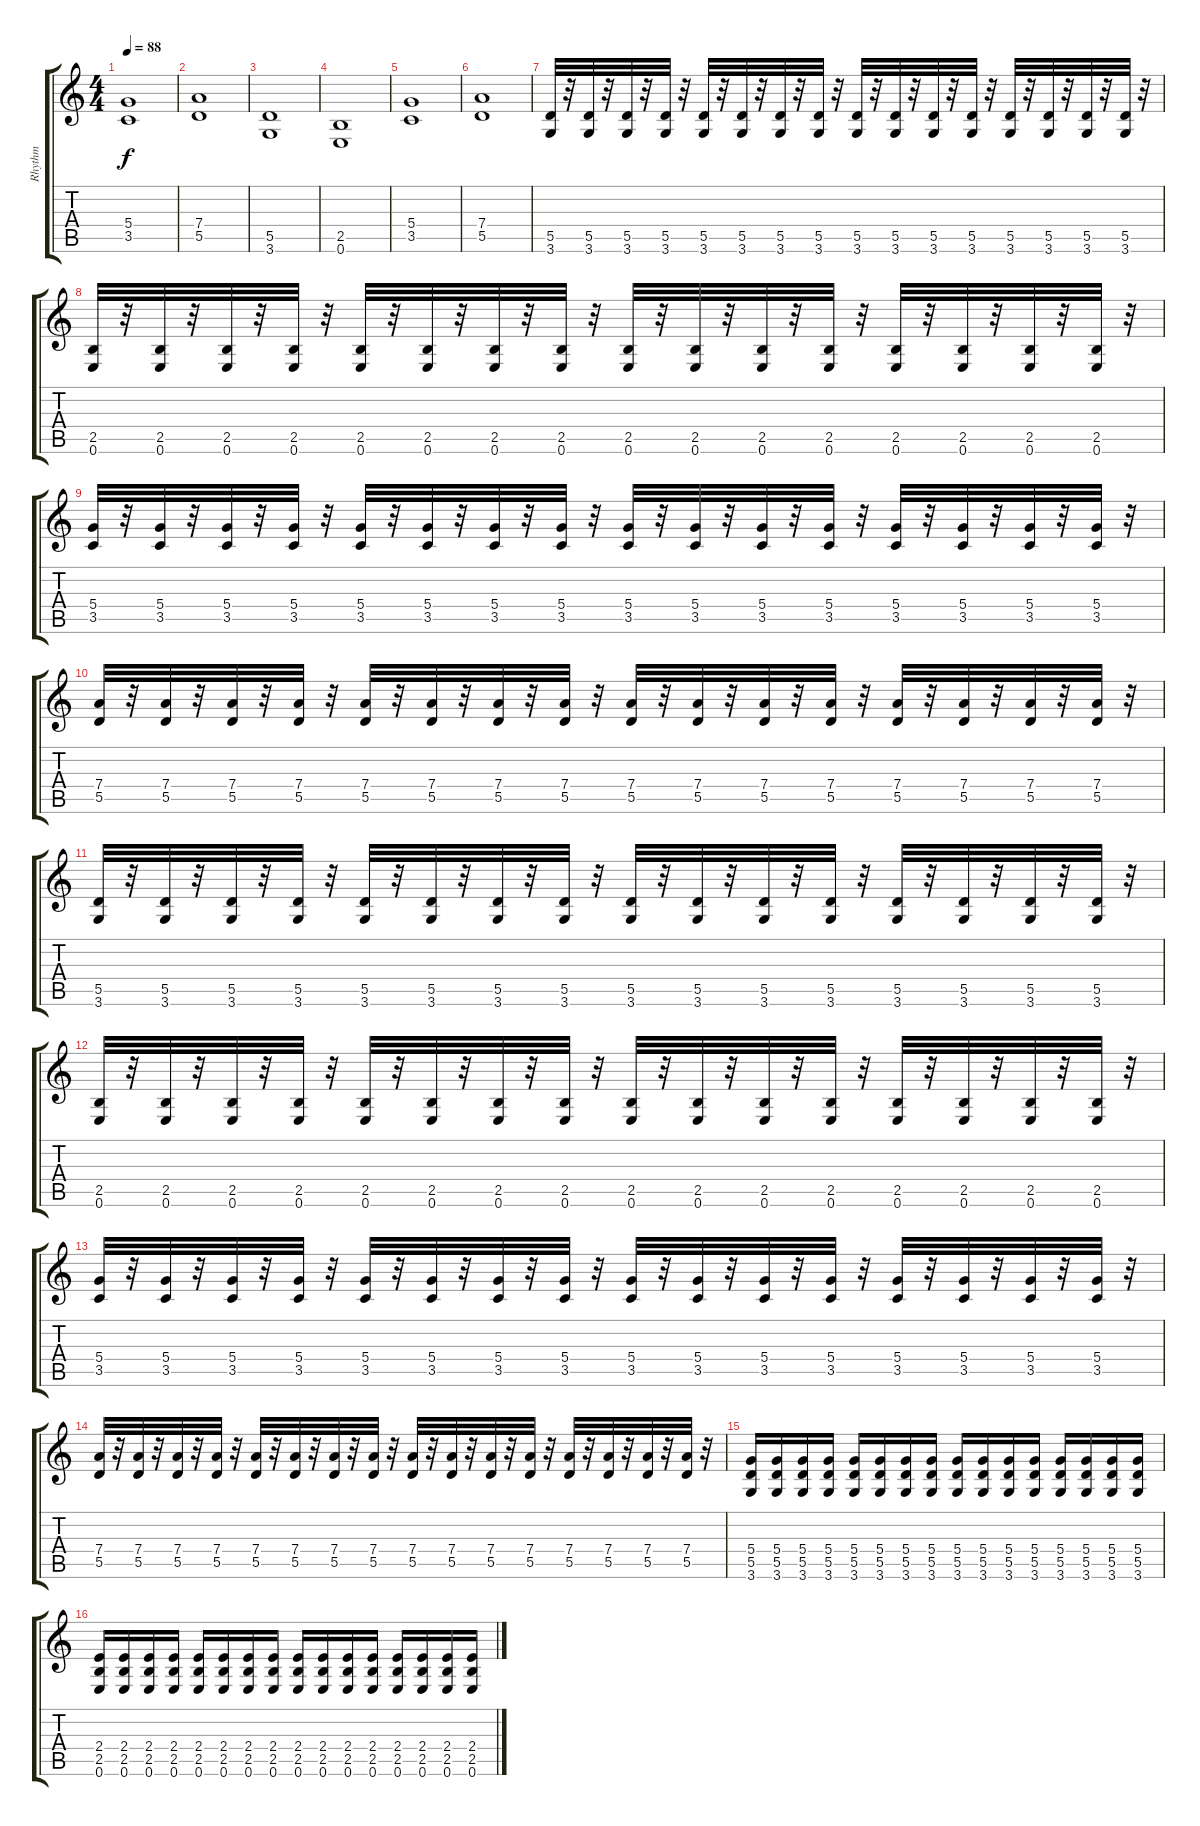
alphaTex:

\track ("Rhythm" "Rhythm") {instrument distortionguitar}
\staff {score tabs}
\tuning (E4 B3 G3 D3 A2 E2) {hide}
\ts (4 4)
\tempo 88
\clef g2
\ks c
(5.4 3.5).1{dy f} |
(7.4 5.5).1 |
(5.5 3.6).1 |
(2.5 0.6).1 |
(5.4 3.5).1 |
(7.4 5.5).1 |
(5.5 3.6).32 r.32 (5.5 3.6).32 r.32 (5.5 3.6).32 r.32 (5.5 3.6).32 r.32 (5.5 3.6).32 r.32 (5.5 3.6).32 r.32 (5.5 3.6).32 r.32 (5.5 3.6).32 r.32 (5.5 3.6).32 r.32 (5.5 3.6).32 r.32 (5.5 3.6).32 r.32 (5.5 3.6).32 r.32 (5.5 3.6).32 r.32 (5.5 3.6).32 r.32 (5.5 3.6).32 r.32 (5.5 3.6).32 r.32 |
(2.5 0.6).32 r.32 (2.5 0.6).32 r.32 (2.5 0.6).32 r.32 (2.5 0.6).32 r.32 (2.5 0.6).32 r.32 (2.5 0.6).32 r.32 (2.5 0.6).32 r.32 (2.5 0.6).32 r.32 (2.5 0.6).32 r.32 (2.5 0.6).32 r.32 (2.5 0.6).32 r.32 (2.5 0.6).32 r.32 (2.5 0.6).32 r.32 (2.5 0.6).32 r.32 (2.5 0.6).32 r.32 (2.5 0.6).32 r.32 |
(5.4 3.5).32 r.32 (5.4 3.5).32 r.32 (5.4 3.5).32 r.32 (5.4 3.5).32 r.32 (5.4 3.5).32 r.32 (5.4 3.5).32 r.32 (5.4 3.5).32 r.32 (5.4 3.5).32 r.32 (5.4 3.5).32 r.32 (5.4 3.5).32 r.32 (5.4 3.5).32 r.32 (5.4 3.5).32 r.32 (5.4 3.5).32 r.32 (5.4 3.5).32 r.32 (5.4 3.5).32 r.32 (5.4 3.5).32 r.32 |
(7.4 5.5).32 r.32 (7.4 5.5).32 r.32 (7.4 5.5).32 r.32 (7.4 5.5).32 r.32 (7.4 5.5).32 r.32 (7.4 5.5).32 r.32 (7.4 5.5).32 r.32 (7.4 5.5).32 r.32 (7.4 5.5).32 r.32 (7.4 5.5).32 r.32 (7.4 5.5).32 r.32 (7.4 5.5).32 r.32 (7.4 5.5).32 r.32 (7.4 5.5).32 r.32 (7.4 5.5).32 r.32 (7.4 5.5).32 r.32 |
(5.5 3.6).32 r.32 (5.5 3.6).32 r.32 (5.5 3.6).32 r.32 (5.5 3.6).32 r.32 (5.5 3.6).32 r.32 (5.5 3.6).32 r.32 (5.5 3.6).32 r.32 (5.5 3.6).32 r.32 (5.5 3.6).32 r.32 (5.5 3.6).32 r.32 (5.5 3.6).32 r.32 (5.5 3.6).32 r.32 (5.5 3.6).32 r.32 (5.5 3.6).32 r.32 (5.5 3.6).32 r.32 (5.5 3.6).32 r.32 |
(2.5 0.6).32 r.32 (2.5 0.6).32 r.32 (2.5 0.6).32 r.32 (2.5 0.6).32 r.32 (2.5 0.6).32 r.32 (2.5 0.6).32 r.32 (2.5 0.6).32 r.32 (2.5 0.6).32 r.32 (2.5 0.6).32 r.32 (2.5 0.6).32 r.32 (2.5 0.6).32 r.32 (2.5 0.6).32 r.32 (2.5 0.6).32 r.32 (2.5 0.6).32 r.32 (2.5 0.6).32 r.32 (2.5 0.6).32 r.32 |
(5.4 3.5).32 r.32 (5.4 3.5).32 r.32 (5.4 3.5).32 r.32 (5.4 3.5).32 r.32 (5.4 3.5).32 r.32 (5.4 3.5).32 r.32 (5.4 3.5).32 r.32 (5.4 3.5).32 r.32 (5.4 3.5).32 r.32 (5.4 3.5).32 r.32 (5.4 3.5).32 r.32 (5.4 3.5).32 r.32 (5.4 3.5).32 r.32 (5.4 3.5).32 r.32 (5.4 3.5).32 r.32 (5.4 3.5).32 r.32 |
(7.4 5.5).32 r.32 (7.4 5.5).32 r.32 (7.4 5.5).32 r.32 (7.4 5.5).32 r.32 (7.4 5.5).32 r.32 (7.4 5.5).32 r.32 (7.4 5.5).32 r.32 (7.4 5.5).32 r.32 (7.4 5.5).32 r.32 (7.4 5.5).32 r.32 (7.4 5.5).32 r.32 (7.4 5.5).32 r.32 (7.4 5.5).32 r.32 (7.4 5.5).32 r.32 (7.4 5.5).32 r.32 (7.4 5.5).32 r.32 |
(5.4 5.5 3.6).16 (5.4 5.5 3.6).16 (5.4 5.5 3.6).16 (5.4 5.5 3.6).16 (5.4 5.5 3.6).16 (5.4 5.5 3.6).16 (5.4 5.5 3.6).16 (5.4 5.5 3.6).16 (5.4 5.5 3.6).16 (5.4 5.5 3.6).16 (5.4 5.5 3.6).16 (5.4 5.5 3.6).16 (5.4 5.5 3.6).16 (5.4 5.5 3.6).16 (5.4 5.5 3.6).16 (5.4 5.5 3.6).16 |
(2.4 2.5 0.6).16 (2.4 2.5 0.6).16 (2.4 2.5 0.6).16 (2.4 2.5 0.6).16 (2.4 2.5 0.6).16 (2.4 2.5 0.6).16 (2.4 2.5 0.6).16 (2.4 2.5 0.6).16 (2.4 2.5 0.6).16 (2.4 2.5 0.6).16 (2.4 2.5 0.6).16 (2.4 2.5 0.6).16 (2.4 2.5 0.6).16 (2.4 2.5 0.6).16 (2.4 2.5 0.6).16 (2.4 2.5 0.6).16
